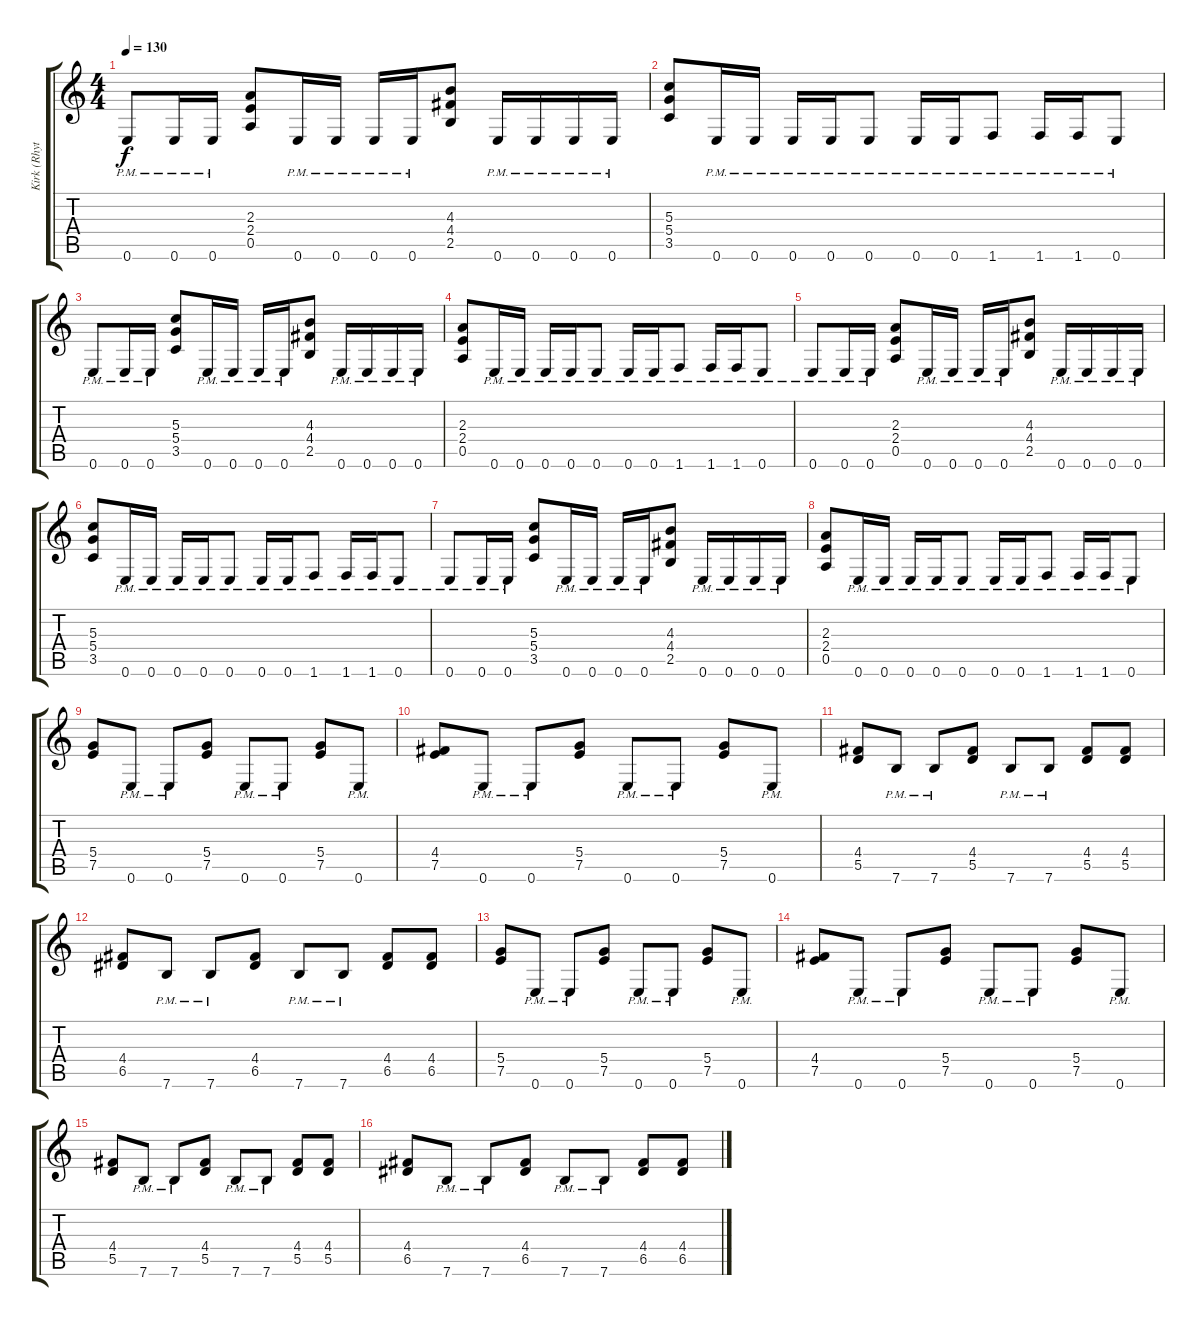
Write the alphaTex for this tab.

\track ("Kirk (Rhythm Guitar)" "Kirk (Rhyt") {instrument distortionguitar}
\staff {score tabs}
\tuning (E4 B3 G3 D3 A2 E2) {hide}
\ts (4 4)
\tempo 130
\clef g2
\ks c
0.6{pm}.8{dy f} 0.6{pm}.16 0.6{pm}.16 (2.3 2.4 0.5).8 0.6{pm}.16 0.6{pm}.16 0.6{pm}.16 0.6{pm}.16 (4.3 4.4 2.5).8 0.6{pm}.16 0.6{pm}.16 0.6{pm}.16 0.6{pm}.16 |
(5.3 5.4 3.5).8 0.6{pm}.16 0.6{pm}.16 0.6{pm}.16 0.6{pm}.16 0.6{pm}.8 0.6{pm}.16 0.6{pm}.16 1.6{pm}.8 1.6{pm}.16 1.6{pm}.16 0.6{pm}.8 |
0.6{pm}.8 0.6{pm}.16 0.6{pm}.16 (5.3 5.4 3.5).8 0.6{pm}.16 0.6{pm}.16 0.6{pm}.16 0.6{pm}.16 (4.3 4.4 2.5).8 0.6{pm}.16 0.6{pm}.16 0.6{pm}.16 0.6{pm}.16 |
(2.3 2.4 0.5).8 0.6{pm}.16 0.6{pm}.16 0.6{pm}.16 0.6{pm}.16 0.6{pm}.8 0.6{pm}.16 0.6{pm}.16 1.6{pm}.8 1.6{pm}.16 1.6{pm}.16 0.6{pm}.8 |
0.6{pm}.8 0.6{pm}.16 0.6{pm}.16 (2.3 2.4 0.5).8 0.6{pm}.16 0.6{pm}.16 0.6{pm}.16 0.6{pm}.16 (4.3 4.4 2.5).8 0.6{pm}.16 0.6{pm}.16 0.6{pm}.16 0.6{pm}.16 |
(5.3 5.4 3.5).8 0.6{pm}.16 0.6{pm}.16 0.6{pm}.16 0.6{pm}.16 0.6{pm}.8 0.6{pm}.16 0.6{pm}.16 1.6{pm}.8 1.6{pm}.16 1.6{pm}.16 0.6{pm}.8 |
0.6{pm}.8 0.6{pm}.16 0.6{pm}.16 (5.3 5.4 3.5).8 0.6{pm}.16 0.6{pm}.16 0.6{pm}.16 0.6{pm}.16 (4.3 4.4 2.5).8 0.6{pm}.16 0.6{pm}.16 0.6{pm}.16 0.6{pm}.16 |
(2.3 2.4 0.5).8 0.6{pm}.16 0.6{pm}.16 0.6{pm}.16 0.6{pm}.16 0.6{pm}.8 0.6{pm}.16 0.6{pm}.16 1.6{pm}.8 1.6{pm}.16 1.6{pm}.16 0.6{pm}.8 |
(5.4 7.5).8 0.6{pm}.8 0.6{pm}.8 (5.4 7.5).8 0.6{pm}.8 0.6{pm}.8 (5.4 7.5).8 0.6{pm}.8 |
(4.4 7.5).8 0.6{pm}.8 0.6{pm}.8 (5.4 7.5).8 0.6{pm}.8 0.6{pm}.8 (5.4 7.5).8 0.6{pm}.8 |
(4.4 5.5).8 7.6{pm}.8 7.6{pm}.8 (4.4 5.5).8 7.6{pm}.8 7.6{pm}.8 (4.4 5.5).8 (4.4 5.5).8 |
(4.4 6.5).8 7.6{pm}.8 7.6{pm}.8 (4.4 6.5).8 7.6{pm}.8 7.6{pm}.8 (4.4 6.5).8 (4.4 6.5).8 |
(5.4 7.5).8 0.6{pm}.8 0.6{pm}.8 (5.4 7.5).8 0.6{pm}.8 0.6{pm}.8 (5.4 7.5).8 0.6{pm}.8 |
(4.4 7.5).8 0.6{pm}.8 0.6{pm}.8 (5.4 7.5).8 0.6{pm}.8 0.6{pm}.8 (5.4 7.5).8 0.6{pm}.8 |
(4.4 5.5).8 7.6{pm}.8 7.6{pm}.8 (4.4 5.5).8 7.6{pm}.8 7.6{pm}.8 (4.4 5.5).8 (4.4 5.5).8 |
(4.4 6.5).8 7.6{pm}.8 7.6{pm}.8 (4.4 6.5).8 7.6{pm}.8 7.6{pm}.8 (4.4 6.5).8 (4.4 6.5).8
